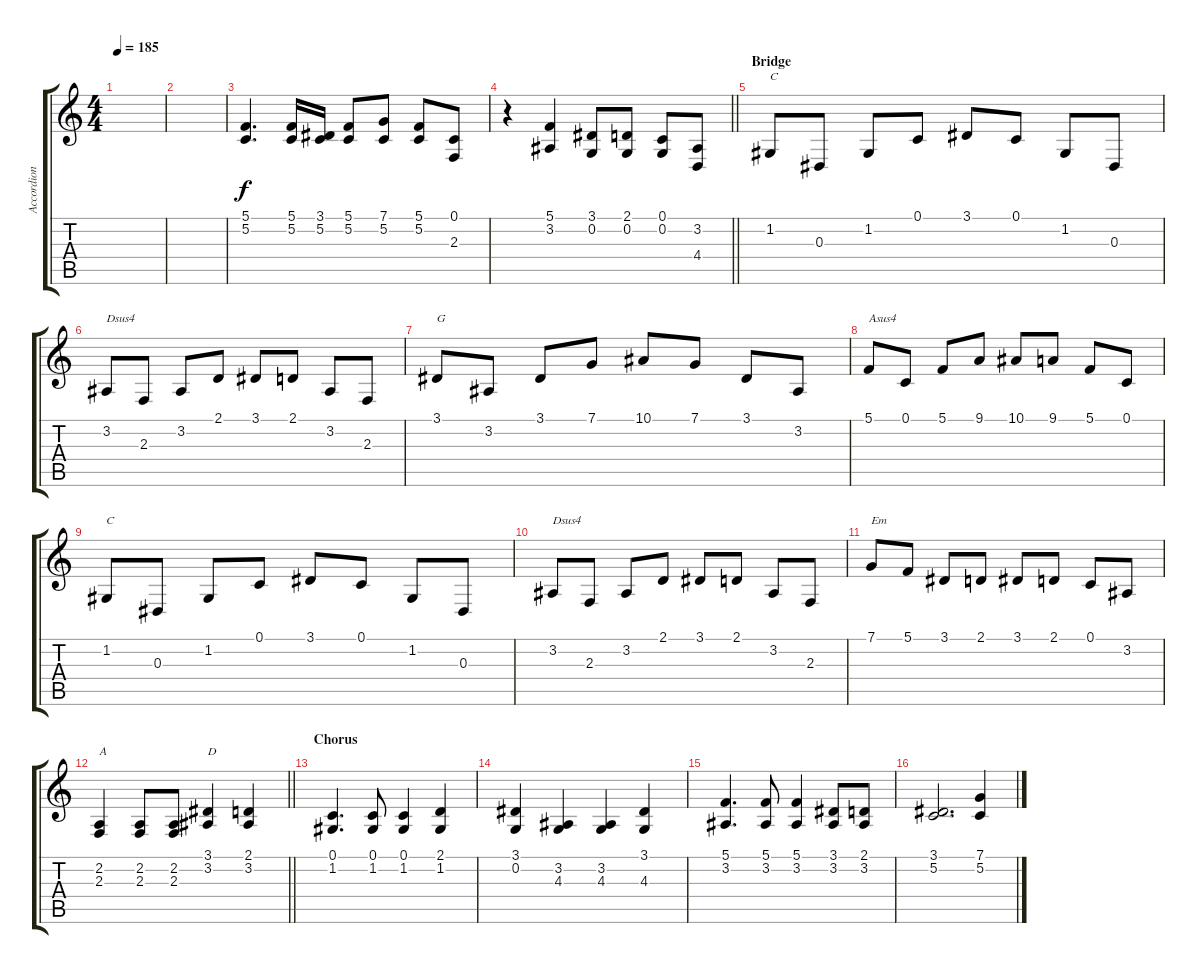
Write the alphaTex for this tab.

\track ("Accordion" "Accordion") {instrument accordion}
\staff {score tabs}
\tuning (C4 G3 Eb3 Bb2 F2 C2) {hide}
\ts (4 4)
\tempo 185
\clef g2
\ks c
|
|
(5.1 5.2).4{d} (5.1 5.2).16 (3.1 5.2).16 (5.1 5.2).8 (7.1 5.2).8 (5.1 5.2).8 (0.1 2.3).8 |
\barLineRight lightlight
r.4 (5.1 3.2).4 (3.1 0.2).8 (2.1 0.2).8 (0.1 0.2).8 (3.2 4.4).8 |
\section ("" "Bridge")
1.2.8{txt "C"} 0.3.8 1.2.8 0.1.8 3.1.8 0.1.8 1.2.8 0.3.8 |
3.2.8{txt "Dsus4"} 2.3.8 3.2.8 2.1.8 3.1.8 2.1.8 3.2.8 2.3.8 |
3.1.8{txt "G"} 3.2.8 3.1.8 7.1.8 10.1.8 7.1.8 3.1.8 3.2.8 |
5.1.8{txt "Asus4"} 0.1.8 5.1.8 9.1.8 10.1.8 9.1.8 5.1.8 0.1.8 |
1.2.8{txt "C"} 0.3.8 1.2.8 0.1.8 3.1.8 0.1.8 1.2.8 0.3.8 |
3.2.8{txt "Dsus4"} 2.3.8 3.2.8 2.1.8 3.1.8 2.1.8 3.2.8 2.3.8 |
7.1.8{txt "Em"} 5.1.8 3.1.8 2.1.8 3.1.8 2.1.8 0.1.8 3.2.8 |
\barLineRight lightlight
(2.2 2.3).4{txt "A"} (2.2 2.3).8 (2.2 2.3).8 (3.1 3.2).4{txt "D"} (2.1 3.2).4 |
\section ("" "Chorus")
(0.1 1.2).4{d} (0.1 1.2).8 (0.1 1.2).4 (2.1 1.2).4 |
(3.1 0.2).4 (3.2 4.3).4 (3.2 4.3).4 (3.1 4.3).4 |
(5.1 3.2).4{d} (5.1 3.2).8 (5.1 3.2).4 (3.1 3.2).8 (2.1 3.2).8 |
(3.1 5.2).2{d} (7.1 5.2).4
